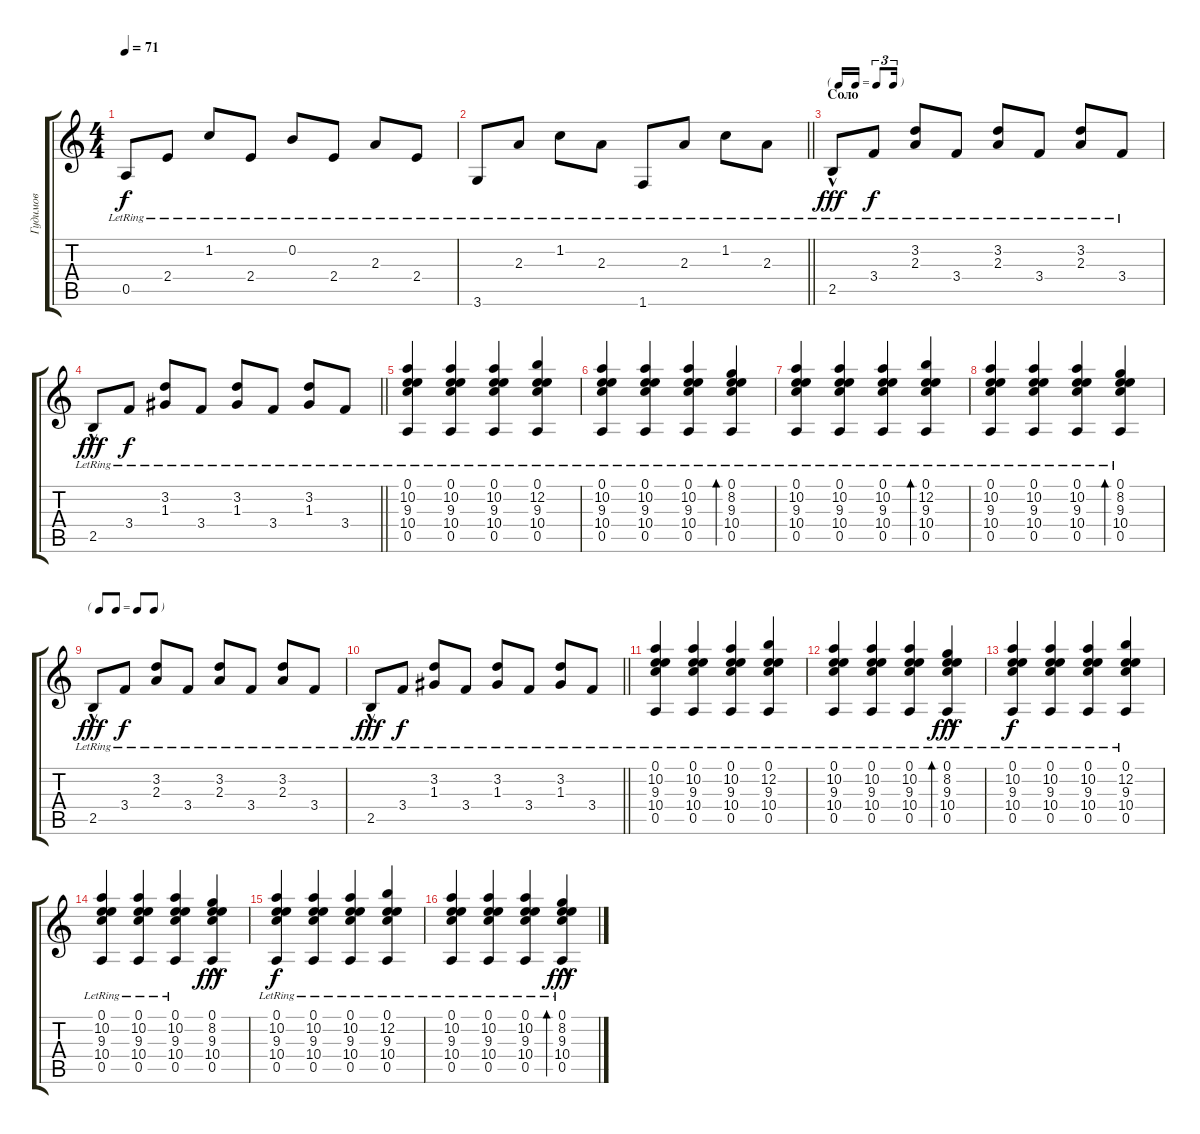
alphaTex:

\track ("Гудимов" "Гудимов") {instrument acousticguitarsteel}
\staff {score tabs}
\tuning (E4 B3 G3 D3 A2 E2) {hide}
\ts (4 4)
\tempo 71
\clef g2
\ks c
0.5{lr}.8{dy f} 2.4{lr}.8 1.2{lr}.8 2.4{lr}.8 0.2{lr}.8 2.4{lr}.8 2.3{lr}.8 2.4{lr}.8 |
\barLineRight lightlight
3.6{lr}.8 2.3{lr}.8 1.2{lr}.8 2.3{lr}.8 1.6{lr}.8 2.3{lr}.8 1.2{lr}.8 2.3{lr}.8 |
\tf triplet16th
\section ("" "Соло")
2.5{hac lr}.8{dy fff volume 3} 3.4{lr}.8{dy f} (3.2{lr} 2.3{lr}).8 3.4{lr}.8 (3.2{lr} 2.3{lr}).8 3.4{lr}.8 (3.2{lr} 2.3{lr}).8 3.4{lr}.8 |
\barLineRight lightlight
2.5{hac lr}.8{dy fff} 3.4{lr}.8{dy f} (3.2{lr} 1.3{lr}).8 3.4{lr}.8 (3.2{lr} 1.3{lr}).8 3.4{lr}.8 (3.2{lr} 1.3{lr}).8 3.4{lr}.8 |
(0.1{lr} 10.2{lr} 9.3{lr} 10.4{lr} 0.5{lr}).4{volume 3} (0.1{lr} 10.2{lr} 9.3{lr} 10.4{lr} 0.5{lr}).4 (0.1{lr} 10.2{lr} 9.3{lr} 10.4{lr} 0.5{lr}).4 (0.1{lr} 12.2{lr} 9.3{lr} 10.4{lr} 0.5{lr}).4 |
(0.1{lr} 10.2{lr} 9.3{lr} 10.4{lr} 0.5{lr}).4 (0.1{lr} 10.2{lr} 9.3{lr} 10.4{lr} 0.5{lr}).4 (0.1{lr} 10.2{lr} 9.3{lr} 10.4{lr} 0.5{lr}).4 (0.1{lr} 8.2{lr} 9.3{lr} 10.4{lr} 0.5{lr}).4{bd 120} |
(0.1{lr} 10.2{lr} 9.3{lr} 10.4{lr} 0.5{lr}).4 (0.1{lr} 10.2{lr} 9.3{lr} 10.4{lr} 0.5{lr}).4 (0.1{lr} 10.2{lr} 9.3{lr} 10.4{lr} 0.5{lr}).4 (0.1{lr} 12.2{lr} 9.3{lr} 10.4{lr} 0.5{lr}).4{bd 120} |
(0.1{lr} 10.2{lr} 9.3{lr} 10.4{lr} 0.5{lr}).4 (0.1{lr} 10.2{lr} 9.3{lr} 10.4{lr} 0.5{lr}).4 (0.1{lr} 10.2{lr} 9.3{lr} 10.4{lr} 0.5{lr}).4 (0.1{lr} 8.2{lr} 9.3{lr} 10.4{lr} 0.5{lr}).4{bd 120} |
\tf none
2.5{hac lr}.8{dy fff volume 12} 3.4{lr}.8{dy f} (3.2{lr} 2.3{lr}).8 3.4{lr}.8 (3.2{lr} 2.3{lr}).8 3.4{lr}.8 (3.2{lr} 2.3{lr}).8 3.4{lr}.8 |
\barLineRight lightlight
2.5{hac lr}.8{dy fff} 3.4{lr}.8{dy f} (3.2{lr} 1.3{lr}).8 3.4{lr}.8 (3.2{lr} 1.3{lr}).8 3.4{lr}.8 (3.2{lr} 1.3{lr}).8 3.4{lr}.8 |
(0.1{lr} 10.2{lr} 9.3{lr} 10.4{lr} 0.5{lr}).4{volume 3} (0.1{lr} 10.2{lr} 9.3{lr} 10.4{lr} 0.5{lr}).4 (0.1{lr} 10.2{lr} 9.3{lr} 10.4{lr} 0.5{lr}).4 (0.1{lr} 12.2{lr} 9.3{lr} 10.4{lr} 0.5{lr}).4 |
(0.1{lr} 10.2{lr} 9.3{lr} 10.4{lr} 0.5{lr}).4 (0.1{lr} 10.2{lr} 9.3{lr} 10.4{lr} 0.5{lr}).4 (0.1{lr} 10.2{lr} 9.3{lr} 10.4{lr} 0.5{lr}).4 (0.1{hac lr} 8.2{hac lr} 9.3{hac lr} 10.4{hac lr} 0.5{hac lr}).4{bd 120 dy fff} |
(0.1{lr} 10.2{lr} 9.3{lr} 10.4{lr} 0.5{lr}).4{dy f volume 3} (0.1{lr} 10.2{lr} 9.3{lr} 10.4{lr} 0.5{lr}).4 (0.1{lr} 10.2{lr} 9.3{lr} 10.4{lr} 0.5{lr}).4 (0.1{lr} 12.2{lr} 9.3{lr} 10.4{lr} 0.5{lr}).4 |
(0.1{lr} 10.2{lr} 9.3{lr} 10.4{lr} 0.5{lr}).4 (0.1{lr} 10.2{lr} 9.3{lr} 10.4{lr} 0.5{lr}).4 (0.1{lr} 10.2{lr} 9.3{lr} 10.4{lr} 0.5{lr}).4 (0.1{hac} 8.2{hac} 9.3{hac} 10.4{hac} 0.5{hac}).4{dy fff} |
(0.1{lr} 10.2{lr} 9.3{lr} 10.4{lr} 0.5{lr}).4{dy f volume 3} (0.1{lr} 10.2{lr} 9.3{lr} 10.4{lr} 0.5{lr}).4 (0.1{lr} 10.2{lr} 9.3{lr} 10.4{lr} 0.5{lr}).4 (0.1{lr} 12.2{lr} 9.3{lr} 10.4{lr} 0.5{lr}).4 |
(0.1{lr} 10.2{lr} 9.3{lr} 10.4{lr} 0.5{lr}).4 (0.1{lr} 10.2{lr} 9.3{lr} 10.4{lr} 0.5{lr}).4 (0.1{lr} 10.2{lr} 9.3{lr} 10.4{lr} 0.5{lr}).4 (0.1{hac lr} 8.2{hac lr} 9.3{hac lr} 10.4{hac lr} 0.5{hac lr}).4{bd 120 dy fff}
